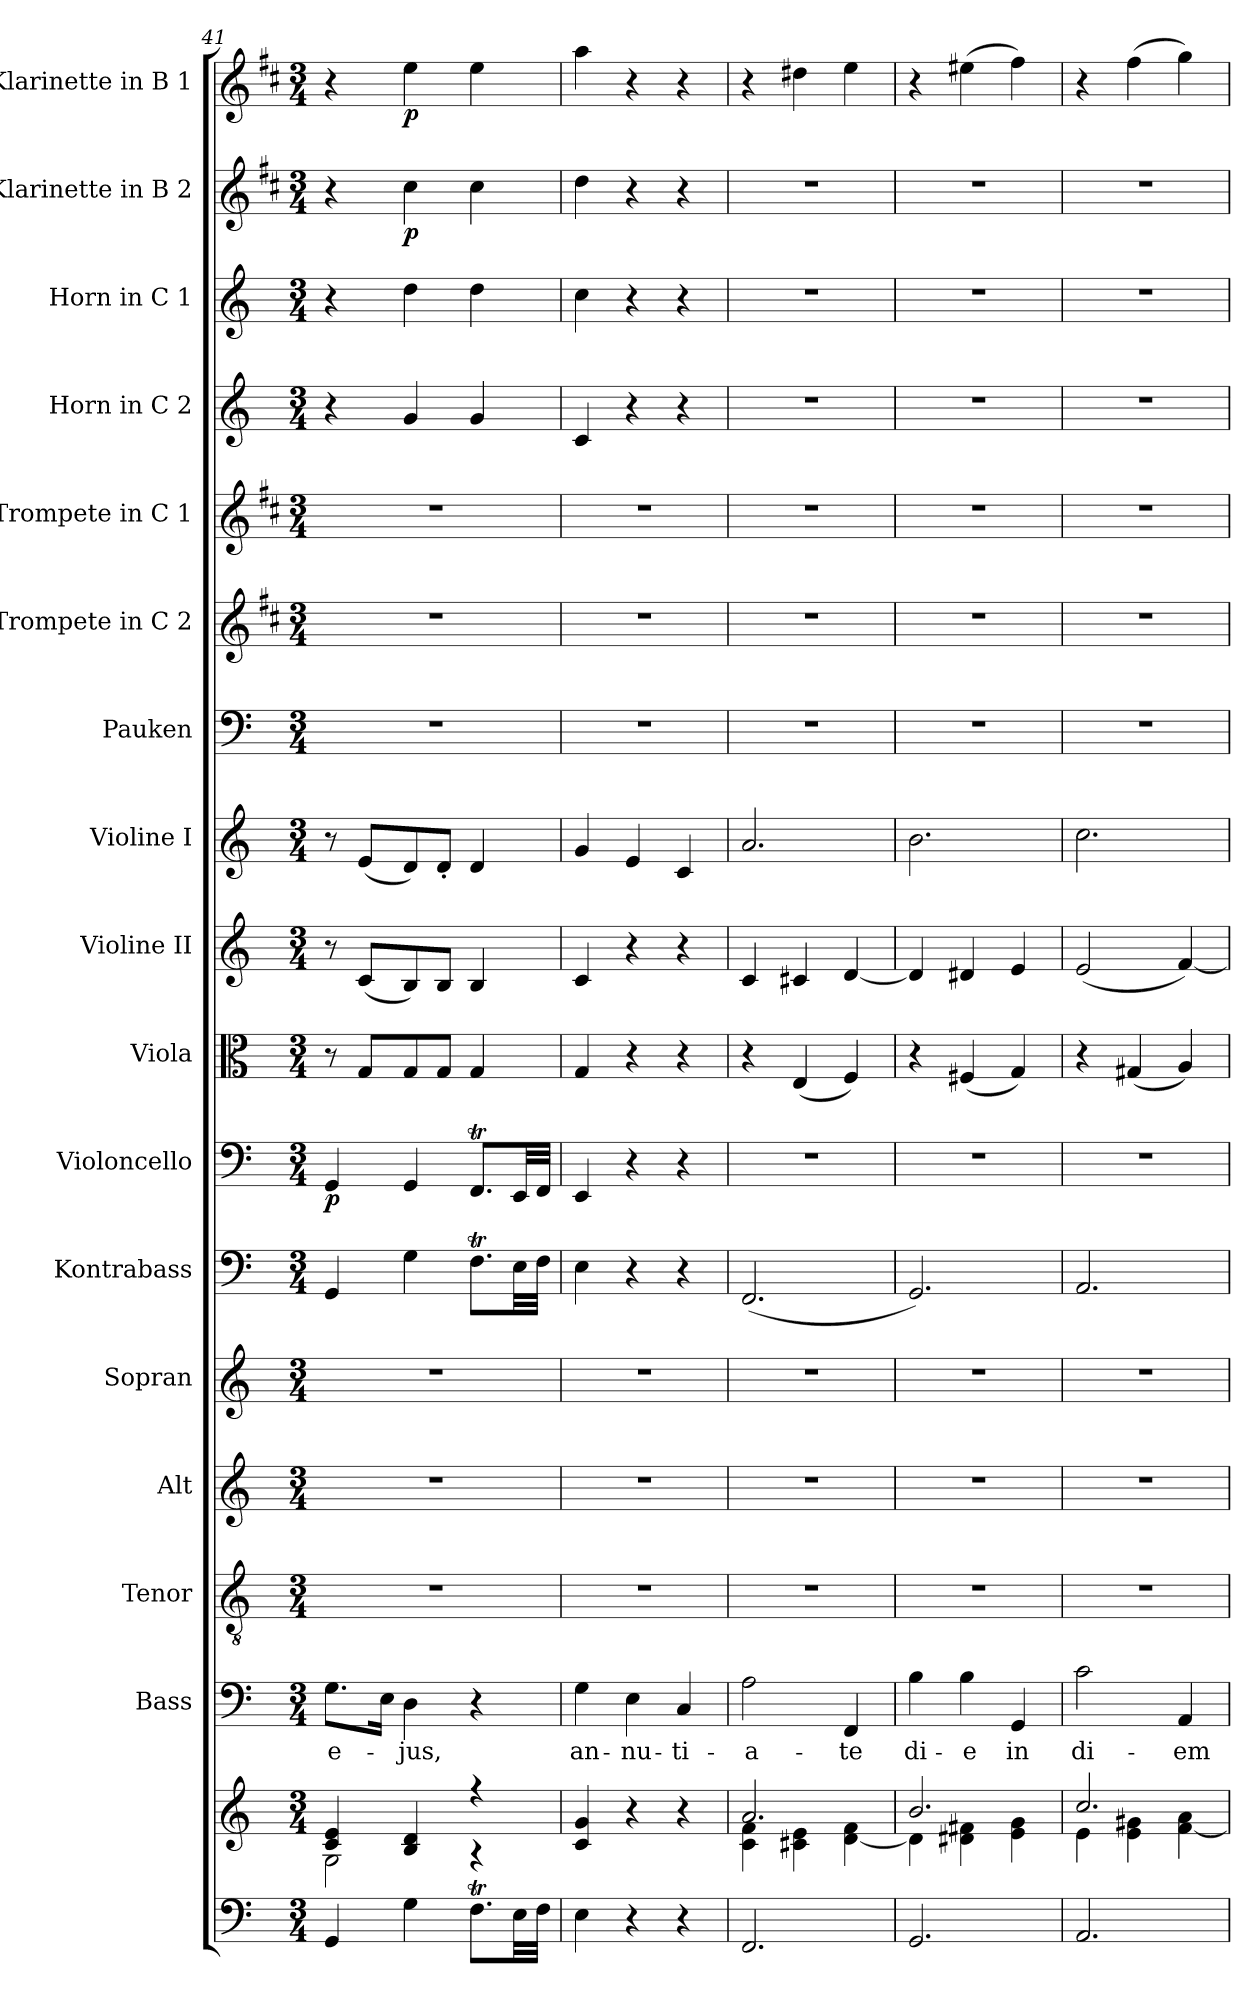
**kern	**kern	**kern	**text	**kern	**kern	**kern	**kern	**kern	**dynam	**kern	**kern	**kern	**kern	**kern	**kern	**kern	**kern	**kern	**dynam	**kern	**dynam
*part17	*part17	*part16	*part16	*part15	*part14	*part13	*part12	*part11	*part11	*part10	*part9	*part8	*part7	*part6	*part5	*part4	*part3	*part2	*part2	*part1	*part1
*staff18	*staff17	*staff16	*staff16	*staff15	*staff14	*staff13	*staff12	*staff11	*staff11	*staff10	*staff9	*staff8	*staff7	*staff6	*staff5	*staff4	*staff3	*staff2	*staff2	*staff1	*staff1
*	*	*I"Bass	*	*I"Tenor	*I"Alt	*I"Sopran	*I"Kontrabass	*I"Violoncello	*	*I"Viola	*I"Violine II	*I"Violine I	*I"Pauken	*I"Trompete in C 2	*I"Trompete in C 1	*I"Horn in C 2	*I"Horn in C 1	*I"Klarinette in B 2	*	*I"Klarinette in B 1	*
*	*	*I'B.	*	*I'T.	*I'A.	*I'S.	*I'Kb.	*I'Vc.	*	*I'Vla.	*I'Vl. II	*I'Vl. I	*I'Pauk.	*I'Trp. C 2	*I'Trp. C 1	*I'Hrn. C 2	*I'Hrn. C 1	*I'Klar. B 2	*	*I'Klar. B 1	*
*clefF4	*clefG2	*clefF4	*	*clefGv2	*clefG2	*clefG2	*clefF4	*clefF4	*	*clefC3	*clefG2	*clefG2	*clefF4	*clefG2	*clefG2	*clefG2	*clefG2	*clefG2	*	*clefG2	*
*	*	*	*	*	*	*	*ITrd7c12	*	*	*	*	*	*	*ITrd1c2	*ITrd1c2	*ITrd7c12	*ITrd7c12	*ITrd1c2	*	*ITrd1c2	*
*k[]	*k[]	*k[]	*	*k[]	*k[]	*k[]	*k[]	*k[]	*	*k[]	*k[]	*k[]	*k[]	*k[]	*k[]	*k[]	*k[]	*k[]	*	*k[]	*
*C:	*C:	*C:	*	*C:	*C:	*C:	*C:	*C:	*	*C:	*C:	*C:	*C:	*C:	*C:	*C:	*C:	*C:	*	*C:	*
*M3/4	*M3/4	*M3/4	*	*M3/4	*M3/4	*M3/4	*M3/4	*M3/4	*	*M3/4	*M3/4	*M3/4	*M3/4	*M3/4	*M3/4	*M3/4	*M3/4	*M3/4	*	*M3/4	*
=41	=41	=41	=41	=41	=41	=41	=41	=41	=41	=41	=41	=41	=41	=41	=41	=41	=41	=41	=41	=41	=41
*	*^	*	*	*	*	*	*	*	*	*	*	*	*	*	*	*	*	*	*	*	*
!	!	!	!	!LO:LY:b	!	!	!	!	!	!LO:DY:b	!	!	!	!	!	!	!	!	!	!	!	!
4GG/	4c/ 4e/	2G\	8.G\L	e-	2.r	2.r	2.r	4GGG/	4GG/	p	8r	8r	8r	2.r	2.r	2.r	4r	4r	4r	.	4r	.
.	.	.	.	.	.	.	.	.	.	.	8G/L	(<8c/L	(<8e/L	.	.	.	.	.	.	.	.	.
.	.	.	16E\Jk	.	.	.	.	.	.	.	.	.	.	.	.	.	.	.	.	.	.	.
!	!	!	!	!LO:LY:b	!	!	!	!	!	!	!	!	!	!	!	!	!	!	!	!LO:DY:b	!	!LO:DY:b
4G\	4B/ 4d/	.	4D\	-jus,	.	.	.	4GG\	4GG/	.	8G/	8B/)	8d/)	.	.	.	4G/	4d\	4b\	p	4dd\	p
.	.	.	.	.	.	.	.	.	.	.	8G/J	8B/J	8d'</J	.	.	.	.	.	.	.	.	.
8.FT\L	4r	4r	4r	.	.	.	.	8.FFT\L	8.FFT/L	.	4G/	4B/	4d/	.	.	.	4G/	4d\	4b\	.	4dd\	.
32E\LL	.	.	.	.	.	.	.	32EE\LL	32EE/LL	.	.	.	.	.	.	.	.	.	.	.	.	.
32F\JJJ	.	.	.	.	.	.	.	32FF\JJJ	32FF/JJJ	.	.	.	.	.	.	.	.	.	.	.	.	.
*	*v	*v	*	*	*	*	*	*	*	*	*	*	*	*	*	*	*	*	*	*	*	*
=42	=42	=42	=42	=42	=42	=42	=42	=42	=42	=42	=42	=42	=42	=42	=42	=42	=42	=42	=42	=42	=42
!	!	!	!LO:LY:b	!	!	!	!	!	!	!	!	!	!	!	!	!	!	!	!	!	!
4E\	4c/ 4g/	4G\	an-	2.r	2.r	2.r	4EE\	4EE/	.	4G/	4c/	4g/	2.r	2.r	2.r	4C/	4c\	4cc\	.	4gg\	.
!	!	!	!LO:LY:b	!	!	!	!	!	!	!	!	!	!	!	!	!	!	!	!	!	!
4r	4r	4E\	-nu-	.	.	.	4r	4r	.	4r	4r	4e/	.	.	.	4r	4r	4r	.	4r	.
!	!	!	!LO:LY:b	!	!	!	!	!	!	!	!	!	!	!	!	!	!	!	!	!	!
4r	4r	4C/	-ti-	.	.	.	4r	4r	.	4r	4r	4c/	.	.	.	4r	4r	4r	.	4r	.
=43	=43	=43	=43	=43	=43	=43	=43	=43	=43	=43	=43	=43	=43	=43	=43	=43	=43	=43	=43	=43	=43
*	*^	*	*	*	*	*	*	*	*	*	*	*	*	*	*	*	*	*	*	*	*
!	!	!	!	!LO:LY:b	!	!	!	!	!	!	!	!	!	!	!	!	!	!	!	!	!	!
2.FF/	2.a/	4c\ 4f\	2A\	-a-	2.r	2.r	2.r	(<2.FFF/	2.r	.	4r	4c/	2.a/	2.r	2.r	2.r	2.r	2.r	2.r	.	4r	.
.	.	4c#X\ 4e\	.	.	.	.	.	.	.	.	(<4E/	4c#X/	.	.	.	.	.	.	.	.	(>4cc#X\	.
!	!	!	!	!LO:LY:b	!	!	!	!	!	!	!	!	!	!	!	!	!	!	!	!	!	!
.	.	[<4d\ 4f\	4FF/	-te	.	.	.	.	.	.	4F/)	[4d/	.	.	.	.	.	.	.	.	4dd\	.
=44	=44	=44	=44	=44	=44	=44	=44	=44	=44	=44	=44	=44	=44	=44	=44	=44	=44	=44	=44	=44	=44	=44
!	!	!	!	!LO:LY:b	!	!	!	!	!	!	!	!	!	!	!	!	!	!	!	!	!	!
2.GG/	2.b/	4d\]	4B\	di-	2.r	2.r	2.r	2.GGG/)	2.r	.	4r	4d/]	2.b\	2.r	2.r	2.r	2.r	2.r	2.r	.	4r	.
!	!	!	!	!LO:LY:b	!	!	!	!	!	!	!	!	!	!	!	!	!	!	!	!	!	!
.	.	4d#X\ 4f#X\	4B\	-e	.	.	.	.	.	.	(<4F#X/	4d#X/	.	.	.	.	.	.	.	.	(>4dd#X\	.
!	!	!	!	!LO:LY:b	!	!	!	!	!	!	!	!	!	!	!	!	!	!	!	!	!	!
.	.	4e\ 4g\	4GG/	in	.	.	.	.	.	.	4G/)	4e/	.	.	.	.	.	.	.	.	4ee\)	.
=45	=45	=45	=45	=45	=45	=45	=45	=45	=45	=45	=45	=45	=45	=45	=45	=45	=45	=45	=45	=45	=45	=45
!	!	!	!	!LO:LY:b	!	!	!	!	!	!	!	!	!	!	!	!	!	!	!	!	!	!
2.AA/	2.cc/	4e\	2c\	di-	2.r	2.r	2.r	2.AAA/	2.r	.	4r	(<2e/	2.cc\	2.r	2.r	2.r	2.r	2.r	2.r	.	4r	.
.	.	4e\ 4g#X\	.	.	.	.	.	.	.	.	(<4G#X/	.	.	.	.	.	.	.	.	.	(>4ee\	.
!	!	!	!	!LO:LY:b	!	!	!	!	!	!	!	!	!	!	!	!	!	!	!	!	!	!
.	.	[<4f\ 4a\	4AA/	-em	.	.	.	.	.	.	4A/)	[4f/)	.	.	.	.	.	.	.	.	4ff\)	.
*	*v	*v	*	*	*	*	*	*	*	*	*	*	*	*	*	*	*	*	*	*	*	*
=	=	=	=	=	=	=	=	=	=	=	=	=	=	=	=	=	=	=	=	=	=
*-	*-	*-	*-	*-	*-	*-	*-	*-	*-	*-	*-	*-	*-	*-	*-	*-	*-	*-	*-	*-	*-
